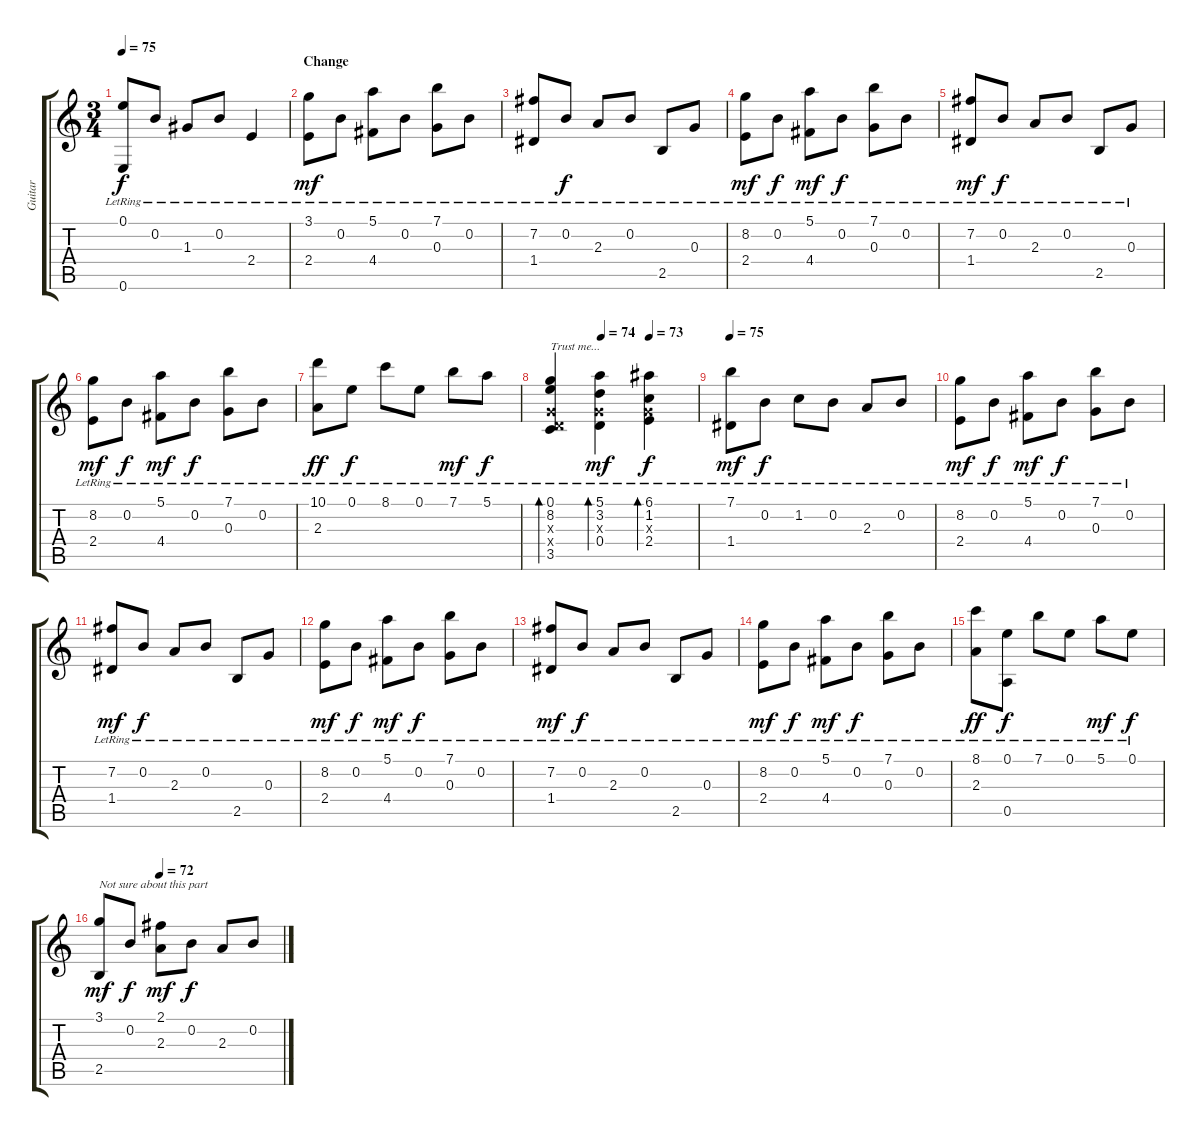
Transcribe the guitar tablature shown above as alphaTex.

\track ("Guitar" "Guitar") {instrument acousticguitarsteel}
\staff {score tabs}
\tuning (E4 B3 G3 D3 A2 E2) {hide}
\ts (3 4)
\tempo 75
\clef g2
\ks c
(0.1{lr} 0.6{lr}).8{dy f} 0.2{lr}.8 1.3{lr}.8 0.2{lr}.8 2.4{lr}.4 |
\section ("" "Change")
(3.1{lr} 2.4{lr}).8{dy mf} 0.2{lr}.8 (5.1{lr} 4.4{lr}).8 0.2{lr}.8 (7.1{lr} 0.3{lr}).8 0.2{lr}.8 |
(7.2{lr} 1.4{lr}).8 0.2{lr}.8{dy f} 2.3{lr}.8 0.2{lr}.8 2.5{lr}.8 0.3{lr}.8 |
(8.2{lr} 2.4{lr}).8{dy mf} 0.2{lr}.8{dy f} (5.1{lr} 4.4{lr}).8{dy mf} 0.2{lr}.8{dy f} (7.1{lr} 0.3{lr}).8 0.2{lr}.8 |
(7.2{lr} 1.4{lr}).8{dy mf} 0.2{lr}.8{dy f} 2.3{lr}.8 0.2{lr}.8 2.5{lr}.8 0.3{lr}.8 |
(8.2{lr} 2.4{lr}).8{dy mf} 0.2{lr}.8{dy f} (5.1{lr} 4.4{lr}).8{dy mf} 0.2{lr}.8{dy f} (7.1{lr} 0.3{lr}).8 0.2{lr}.8 |
(10.1{lr} 2.3{lr}).8{dy ff} 0.1{lr}.8{dy f} 8.1{lr}.8 0.1{lr}.8 7.1{lr}.8{dy mf} 5.1{lr}.8{dy f} |
\tempo (74 0.3333333333333333)
\tempo (73 0.6666666666666666)
(0.1{lr} 8.2{lr} 0.3{x} 0.4{x} 3.5{lr}).4{bd 120 txt "Trust me..."} (5.1{lr} 3.2{lr} 0.3{x} 0.4{lr}).4{bd 120 dy mf} (6.1{lr} 1.2{lr} 0.3{x} 2.4{lr}).4{bd 120 dy f} |
\tempo 75
(7.1{lr} 1.4{lr}).8{dy mf} 0.2{lr}.8{dy f} 1.2{lr}.8 0.2{lr}.8 2.3{lr}.8 0.2{lr}.8 |
(8.2{lr} 2.4{lr}).8{dy mf} 0.2{lr}.8{dy f} (5.1{lr} 4.4{lr}).8{dy mf} 0.2{lr}.8{dy f} (7.1{lr} 0.3{lr}).8 0.2{lr}.8 |
(7.2{lr} 1.4{lr}).8{dy mf} 0.2{lr}.8{dy f} 2.3{lr}.8 0.2{lr}.8 2.5{lr}.8 0.3{lr}.8 |
(8.2{lr} 2.4{lr}).8{dy mf} 0.2{lr}.8{dy f} (5.1{lr} 4.4{lr}).8{dy mf} 0.2{lr}.8{dy f} (7.1{lr} 0.3{lr}).8 0.2{lr}.8 |
(7.2{lr} 1.4{lr}).8{dy mf} 0.2{lr}.8{dy f} 2.3{lr}.8 0.2{lr}.8 2.5{lr}.8 0.3{lr}.8 |
(8.2{lr} 2.4{lr}).8{dy mf} 0.2{lr}.8{dy f} (5.1{lr} 4.4{lr}).8{dy mf} 0.2{lr}.8{dy f} (7.1{lr} 0.3{lr}).8 0.2{lr}.8 |
(8.1{lr} 2.3{lr}).8{dy ff} (0.1{lr} 0.5{lr}).8{dy f} 7.1{lr}.8 0.1{lr}.8 5.1{lr}.8{dy mf} 0.1{lr}.8{dy f} |
\tempo (72 0.3333333333333333)
(3.1 2.5).8{txt "Not sure about this part" dy mf} 0.2.8{dy f} (2.1 2.3).8{dy mf} 0.2.8{dy f} 2.3.8 0.2.8
